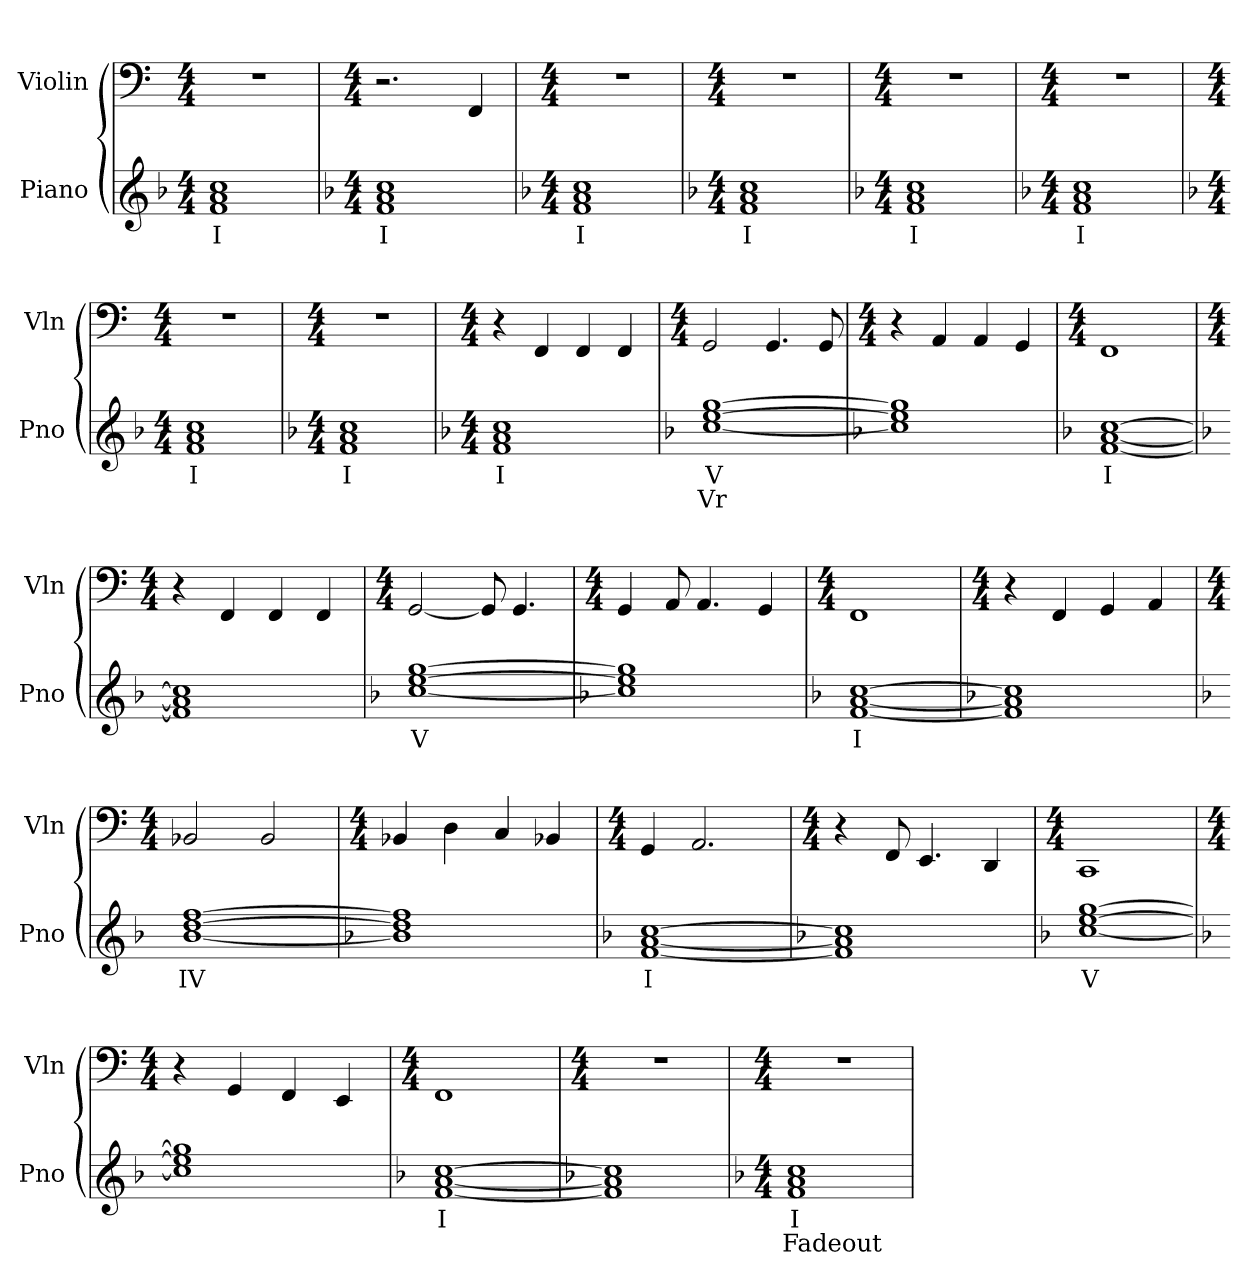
**kern	**text	**text	**kern
*part2	*part2	*part2	*part1
*staff2	*staff2	*staff2	*staff1
*I"Piano	*	*	*I"Violin
*I'Pno	*	*	*I'Vln
*k[b-]	*	*	*
*F:	*	*	*
*M4/4	*	*	*M4/4
=	=	=	=
1f 1a 1cc	I	.	1r
=	=	=	=
*k[b-]	*	*	*
*F:	*	*	*
*M4/4	*	*	*M4/4
1f 1a 1cc	I	.	2.r
.	.	.	4FF
=	=	=	=
*k[b-]	*	*	*
*F:	*	*	*
*M4/4	*	*	*M4/4
1f 1a 1cc	I	.	1r
=	=	=	=
*k[b-]	*	*	*
*F:	*	*	*
*M4/4	*	*	*M4/4
1f 1a 1cc	I	.	1r
=	=	=	=
*k[b-]	*	*	*
*F:	*	*	*
*M4/4	*	*	*M4/4
1f 1a 1cc	I	.	1r
=	=	=	=
*k[b-]	*	*	*
*F:	*	*	*
*M4/4	*	*	*M4/4
1f 1a 1cc	I	.	1r
=	=	=	=
*k[b-]	*	*	*
*F:	*	*	*
*M4/4	*	*	*M4/4
1f 1a 1cc	I	.	1r
=	=	=	=
*k[b-]	*	*	*
*F:	*	*	*
*M4/4	*	*	*M4/4
1f 1a 1cc	I	.	1r
=	=	=	=
*k[b-]	*	*	*
*F:	*	*	*
*M4/4	*	*	*M4/4
1f 1a 1cc	I	.	4r
.	.	.	4FF
.	.	.	4FF
.	.	.	4FF
=	=	=	=
*k[b-]	*	*	*
*F:	*	*	*
*	*	*	*M4/4
[1cc [1ee [1gg	V	Vr	2GG
.	.	.	4.GG
.	.	.	8GG
=	=	=	=
*k[b-]	*	*	*
*F:	*	*	*
*	*	*	*M4/4
1cc] 1ee] 1gg]	.	.	4r
.	.	.	4AA
.	.	.	4AA
.	.	.	4GG
=	=	=	=
*k[b-]	*	*	*
*F:	*	*	*
*	*	*	*M4/4
[1f [1a [1cc	I	.	1FF
=	=	=	=
*k[b-]	*	*	*
*F:	*	*	*
*	*	*	*M4/4
1f] 1a] 1cc]	.	.	4r
.	.	.	4FF
.	.	.	4FF
.	.	.	4FF
=	=	=	=
*k[b-]	*	*	*
*F:	*	*	*
*	*	*	*M4/4
[1cc [1ee [1gg	V	.	[2GG
.	.	.	8GG]
.	.	.	4.GG
=	=	=	=
*k[b-]	*	*	*
*F:	*	*	*
*	*	*	*M4/4
1cc] 1ee] 1gg]	.	.	4GG
.	.	.	8AA
.	.	.	4.AA
.	.	.	4GG
=	=	=	=
*k[b-]	*	*	*
*F:	*	*	*
*	*	*	*M4/4
[1f [1a [1cc	I	.	1FF
=	=	=	=
*k[b-]	*	*	*
*F:	*	*	*
*	*	*	*M4/4
1f] 1a] 1cc]	.	.	4r
.	.	.	4FF
.	.	.	4GG
.	.	.	4AA
=	=	=	=
*k[b-]	*	*	*
*F:	*	*	*
*	*	*	*M4/4
[1b- [1dd [1ff	IV	.	2BB-X
.	.	.	2BB-
=	=	=	=
*k[b-]	*	*	*
*F:	*	*	*
*	*	*	*M4/4
1b-] 1dd] 1ff]	.	.	4BB-X
.	.	.	4D
.	.	.	4C
.	.	.	4BB-X
=	=	=	=
*k[b-]	*	*	*
*F:	*	*	*
*	*	*	*M4/4
[1f [1a [1cc	I	.	4GG
.	.	.	2.AA
=	=	=	=
*k[b-]	*	*	*
*F:	*	*	*
*	*	*	*M4/4
1f] 1a] 1cc]	.	.	4r
.	.	.	8FF
.	.	.	4.EE
.	.	.	4DD
=	=	=	=
*k[b-]	*	*	*
*F:	*	*	*
*	*	*	*M4/4
[1cc [1ee [1gg	V	.	1CC
=	=	=	=
*k[b-]	*	*	*
*F:	*	*	*
*	*	*	*M4/4
1cc] 1ee] 1gg]	.	.	4r
.	.	.	4GG
.	.	.	4FF
.	.	.	4EE
=	=	=	=
*k[b-]	*	*	*
*F:	*	*	*
*	*	*	*M4/4
[1f [1a [1cc	I	.	1FF
=	=	=	=
*k[b-]	*	*	*
*F:	*	*	*
*	*	*	*M4/4
1f] 1a] 1cc]	.	.	1r
=	=	=	=
*k[b-]	*	*	*
*F:	*	*	*
*M4/4	*	*	*M4/4
1f 1a 1cc	I	Fadeout	1r
=	=	=	=
*-	*-	*-	*-
